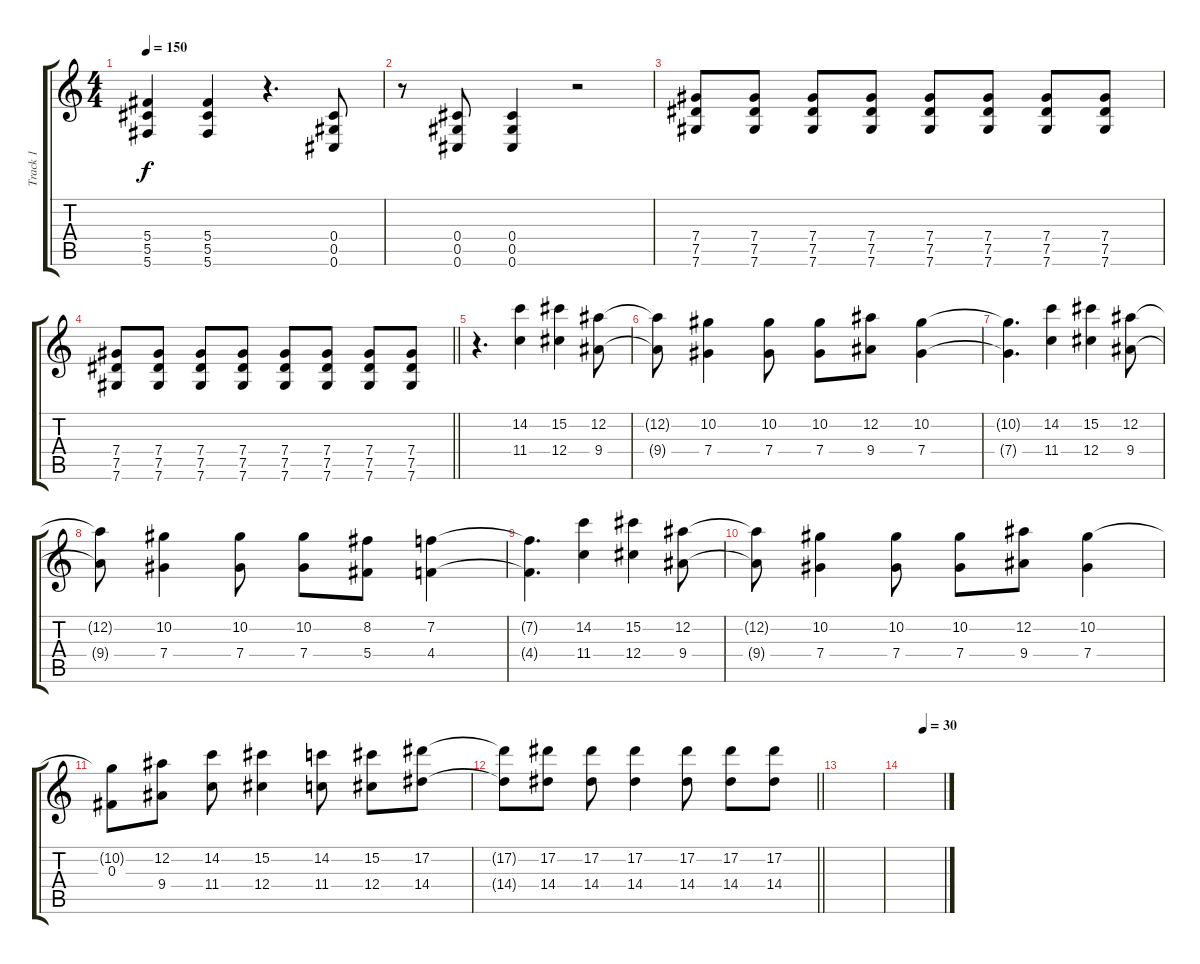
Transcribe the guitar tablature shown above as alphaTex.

\track ("Track 1" "Track 1") {instrument distortionguitar}
\staff {score tabs}
\tuning (Eb4 Bb3 Gb3 Db3 Ab2 Db2) {hide}
\ts (4 4)
\tempo 150
\clef g2
\ks c
(5.4 5.5 5.6).4{dy f} (5.4 5.5 5.6).4 r.4{d} (0.4 0.5 0.6).8 |
r.8 (0.4 0.5 0.6).8 (0.4 0.5 0.6).4 r.2 |
(7.4 7.5 7.6).8 (7.4 7.5 7.6).8 (7.4 7.5 7.6).8 (7.4 7.5 7.6).8 (7.4 7.5 7.6).8 (7.4 7.5 7.6).8 (7.4 7.5 7.6).8 (7.4 7.5 7.6).8 |
\barLineRight lightlight
(7.4 7.5 7.6).8 (7.4 7.5 7.6).8 (7.4 7.5 7.6).8 (7.4 7.5 7.6).8 (7.4 7.5 7.6).8 (7.4 7.5 7.6).8 (7.4 7.5 7.6).8 (7.4 7.5 7.6).8 |
r.4{d} (14.2 11.4).4 (15.2 12.4).4 (12.2 9.4).8 |
(12.2{t} 9.4{t}).8 (10.2 7.4).4 (10.2 7.4).8 (10.2 7.4).8 (12.2 9.4).8 (10.2 7.4).4 |
(10.2{t} 7.4{t}).4{d} (14.2 11.4).4 (15.2 12.4).4 (12.2 9.4).8 |
(12.2{t} 9.4{t}).8 (10.2 7.4).4 (10.2 7.4).8 (10.2 7.4).8 (8.2 5.4).8 (7.2 4.4).4 |
(7.2{t} 4.4{t}).4{d} (14.2 11.4).4 (15.2 12.4).4 (12.2 9.4).8 |
(12.2{t} 9.4{t}).8 (10.2 7.4).4 (10.2 7.4).8 (10.2 7.4).8 (12.2 9.4).8 (10.2 7.4).4 |
(10.2{t} 0.3).8 (12.2 9.4).8 (14.2 11.4).8 (15.2 12.4).4 (14.2 11.4).8 (15.2 12.4).8 (17.2 14.4).8 |
\barLineRight lightlight
(17.2{t} 14.4{t}).8 (17.2 14.4).8 (17.2 14.4).8 (17.2 14.4).4 (17.2 14.4).8 (17.2 14.4).8 (17.2 14.4).8 |
|
\tempo (30 0.5)
